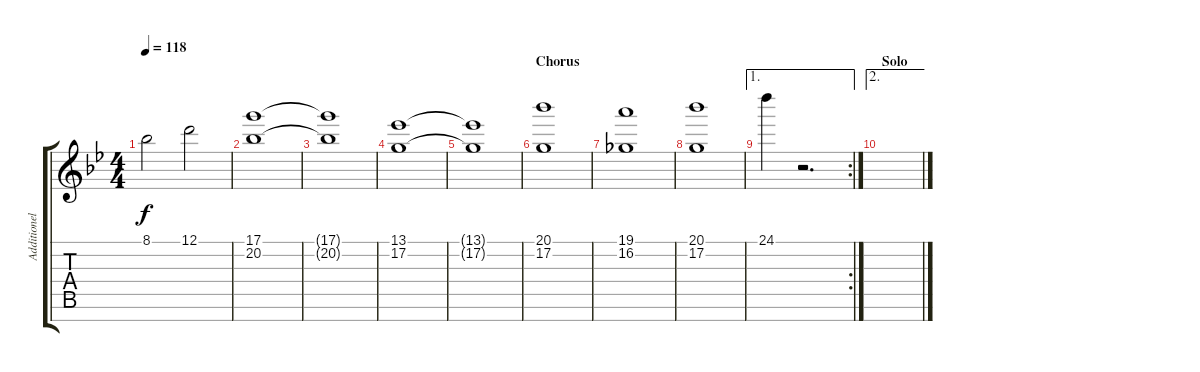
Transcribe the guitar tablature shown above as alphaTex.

\track ("Additionel" "Additionel") {instrument stringensemble2}
\staff {score tabs}
\tuning (D5 D4 G3 D3 A2 E2 B1) {hide}
\ts (4 4)
\tempo 118
\clef g2
\ks gminor
8.1{t}.2{dy f} 12.1.2 |
(17.1 20.2).1 |
(17.1{t} 20.2{t}).1 |
(13.1 17.2).1 |
(13.1{t} 17.2{t}).1 |
\section ("" "Chorus")
(20.1 17.2).1 |
(19.1 16.2).1 |
(20.1 17.2).1 |
\ae 1
\rc 2
24.1.4 r.2{d} |
\ae 2
\section ("" "Solo")
